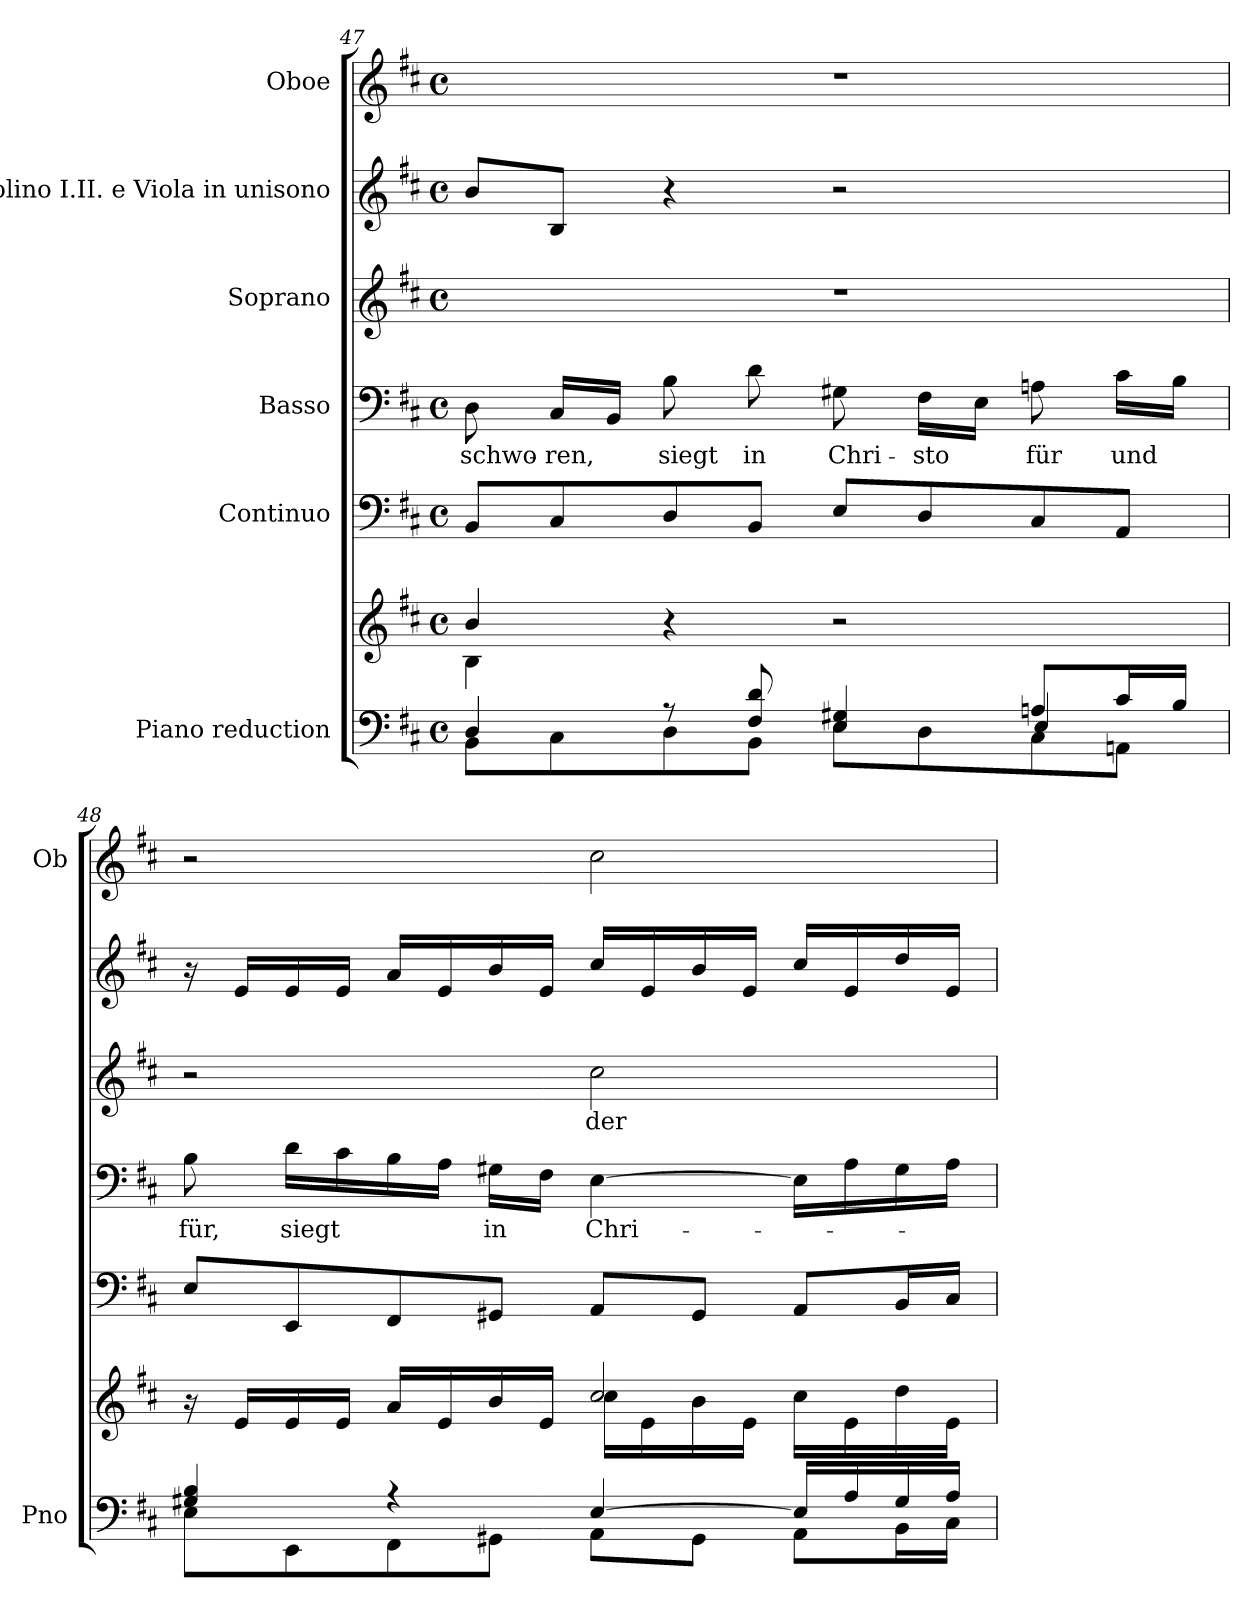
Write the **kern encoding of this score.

**kern	**kern	**kern	**kern	**text	**kern	**text	**kern	**kern
*part6	*part6	*part5	*part4	*part4	*part3	*part3	*part2	*part1
*staff7	*staff6	*staff5	*staff4	*staff4	*staff3	*staff3	*staff2	*staff1
*I"Piano reduction	*	*I"Continuo	*I"Basso	*	*I"Soprano	*	*I"Violino I.II. e Viola in unisono	*I"Oboe
*I'Pno	*	*	*	*	*	*	*	*I'Ob
*clefF4	*clefG2	*clefF4	*clefF4	*	*clefG2	*	*clefG2	*clefG2
*k[f#c#]	*k[f#c#]	*k[f#c#]	*k[f#c#]	*	*k[f#c#]	*	*k[f#c#]	*k[f#c#]
*M4/4	*M4/4	*M4/4	*M4/4	*	*M4/4	*	*M4/4	*M4/4
*met(c)	*met(c)	*met(c)	*met(c)	*	*met(c)	*	*met(c)	*met(c)
=47	=47	=47	=47	=47	=47	=47	=47	=47
*^	*^	*	*	*	*	*	*	*
*	*^	*	*	*	*	*	*	*	*	*
!	!	!	!	!	!	!	!LO:LY:b	!	!	!	!
4D/	8BB\L	2ryy	4b/	4B\	8BB/L	8D\	schwo-	1r	.	8b/L	1r
!	!	!	!	!	!	!	!LO:LY:b	!	!	!	!
.	8C#\	.	.	.	8C#/	16C#/LL	ren,	.	.	8B/J	.
.	.	.	.	.	.	16BB/JJ	.	.	.	.	.
!	!	!	!	!	!	!	!LO:LY:b	!	!	!	!
8r	8D\	.	4r	4ryy	8D/	8B\	siegt	.	.	4r	.
!	!	!	!	!	!	!	!LO:LY:b	!	!	!	!
8F#/ 8d/	8BB\J	.	.	.	8BB/J	8d\	in	.	.	.	.
!	!	!	!	!	!	!	!LO:LY:b	!	!	!	!
4E/ 4G#X/	8E\L	4ryy	2r	2ryy	8E/L	8G#X\	Chri-	.	.	2r	.
!	!	!	!	!	!	!	!LO:LY:b	!	!	!	!
.	8D\	.	.	.	8D/	16F#\LL	sto	.	.	.	.
.	.	.	.	.	.	16E\JJ	.	.	.	.	.
!	!	!	!	!	!	!	!LO:LY:b	!	!	!	!
8An/L	8C#\	4E/	.	.	8C#/	8An\	für	.	.	.	.
!	!	!	!	!	!	!	!LO:LY:b	!	!	!	!
16c#/L	8AAn\J	.	.	.	8AA/J	16c#\LL	und	.	.	.	.
16B/JJ	.	.	.	.	.	16B\JJ	.	.	.	.	.
*	*v	*v	*	*	*	*	*	*	*	*	*
=48	=48	=48	=48	=48	=48	=48	=48	=48	=48	=48
!	!	!	!	!	!	!LO:LY:b	!	!	!	!
4G#X/ 4B/	8E\L	16r	16ryy	8E/L	8B\	für,	2r	.	16r	2r
.	.	16e/LL	16ryy	.	.	.	.	.	16e/LL	.
!	!	!	!	!	!	!LO:LY:b	!	!	!	!
.	8EE\	16e/	8ryy	8EE/	16d\LL	siegt	.	.	16e/	.
.	.	16e/JJ	.	.	16c#\	.	.	.	16e/JJ	.
4r	8FF#\	16a/LL	4ryy	8FF#/	16B\	.	.	.	16a/LL	.
.	.	16e/	.	.	16A\JJ	.	.	.	16e/	.
!	!	!	!	!	!	!LO:LY:b	!	!	!	!
.	8GG#X\J	16b/	.	8GG#X/J	16G#X\LL	in	.	.	16b/	.
.	.	16e/JJ	.	.	16F#\JJ	.	.	.	16e/JJ	.
!	!	!	!	!	!	!LO:LY:b	!	!LO:LY:b	!	!
[4E/	8AA\L	2cc#/	16cc#\LL	8AA/L	[4E\	Chri-	2cc#\	der	16cc#/LL	2cc#\
.	.	.	16e\	.	.	.	.	.	16e/	.
.	8GG#\J	.	16b\	8GG#/J	.	.	.	.	16b/	.
.	.	.	16e\JJ	.	.	.	.	.	16e/JJ	.
16E/LL]	8AA\L	.	16cc#\LL	8AA/L	16E\LL]	.	.	.	16cc#/LL	.
16A/	.	.	16e\	.	16A\	.	.	.	16e/	.
16G#/	16BB\L	.	16dd\	16BB/L	16G#\	.	.	.	16dd/	.
16A/JJ	16C#\JJ	.	16e\JJ	16C#/JJ	16A\JJ	.	.	.	16e/JJ	.
*v	*v	*	*	*	*	*	*	*	*	*
*	*v	*v	*	*	*	*	*	*	*
=	=	=	=	=	=	=	=	=
*-	*-	*-	*-	*-	*-	*-	*-	*-
